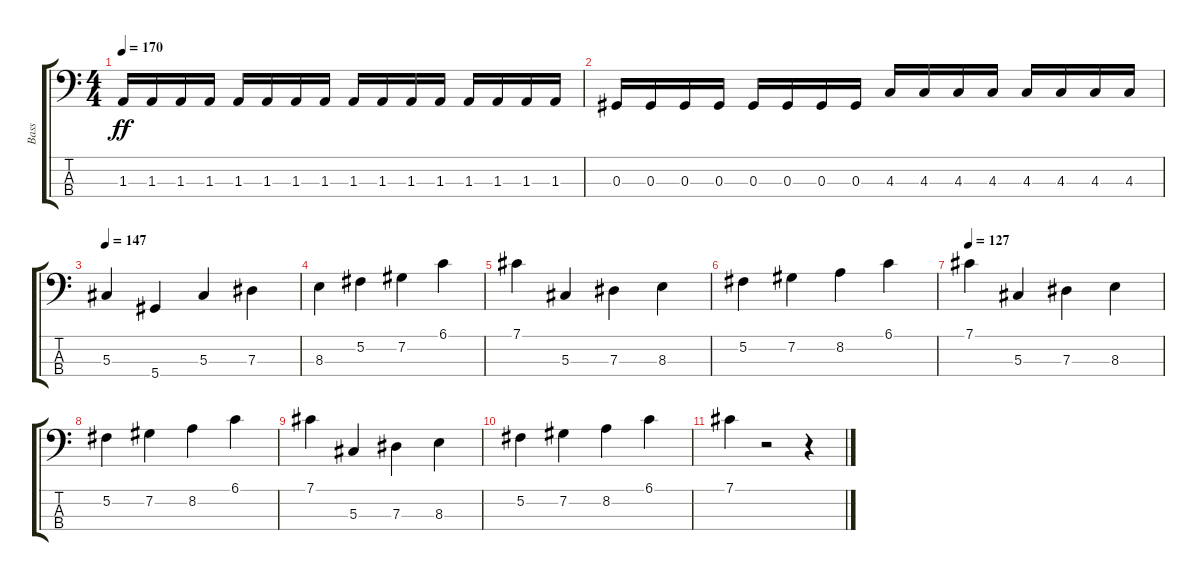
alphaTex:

\track ("Bass" "Bass") {instrument electricbassfinger}
\staff {score tabs}
\tuning (Gb2 Db2 Ab1 Eb1) {hide}
\ts (4 4)
\tempo 170
\clef f4
\ks c
1.3.16{dy ff} 1.3.16 1.3.16 1.3.16 1.3.16 1.3.16 1.3.16 1.3.16 1.3.16 1.3.16 1.3.16 1.3.16 1.3.16 1.3.16 1.3.16 1.3.16 |
0.3.16 0.3.16 0.3.16 0.3.16 0.3.16 0.3.16 0.3.16 0.3.16 4.3.16 4.3.16 4.3.16 4.3.16 4.3.16 4.3.16 4.3.16 4.3.16 |
\tempo 147
5.3.4 5.4.4 5.3.4 7.3.4 |
8.3.4 5.2.4 7.2.4 6.1.4 |
7.1.4 5.3.4 7.3.4 8.3.4 |
5.2.4 7.2.4 8.2.4 6.1.4 |
\tempo 127
7.1.4 5.3.4 7.3.4 8.3.4 |
5.2.4 7.2.4 8.2.4 6.1.4 |
7.1.4 5.3.4 7.3.4 8.3.4 |
5.2.4 7.2.4 8.2.4 6.1.4 |
7.1.4 r.2 r.4
